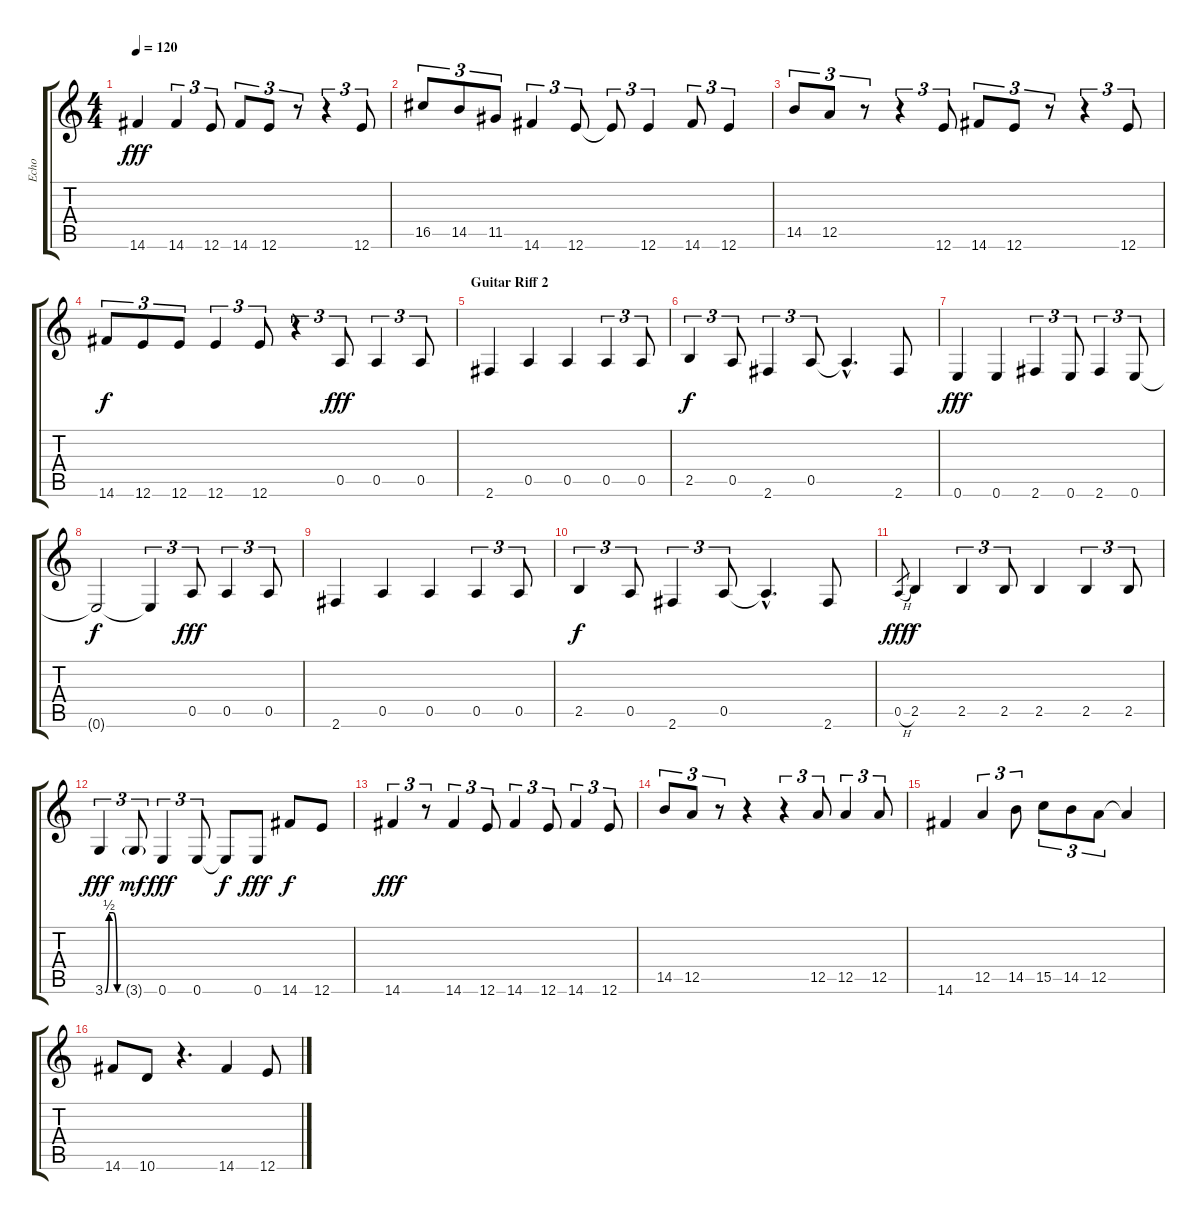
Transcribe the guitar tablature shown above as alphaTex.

\track ("Echo" "Echo") {instrument electricguitarjazz}
\staff {score tabs}
\tuning (E4 B3 G3 D3 A2 E2) {hide}
\ts (4 4)
\tempo 120
\clef g2
\ks c
14.6.4{dy fff} 14.6.4{tu (3 2)} 12.6.8{tu (3 2)} 14.6.8{tu (3 2)} 12.6.8{tu (3 2)} r.8{tu (3 2)} r.4{tu (3 2)} 12.6.8{tu (3 2)} |
16.5.8{tu (3 2)} 14.5.8{tu (3 2)} 11.5.8{tu (3 2)} 14.6.4{tu (3 2)} 12.6.8{tu (3 2)} 12.6{t}.8{tu (3 2)} 12.6.4{tu (3 2)} 14.6.8{tu (3 2)} 12.6.4{tu (3 2)} |
14.5.8{tu (3 2)} 12.5.8{tu (3 2)} r.8{tu (3 2)} r.4{tu (3 2)} 12.6.8{tu (3 2)} 14.6.8{tu (3 2)} 12.6.8{tu (3 2)} r.8{tu (3 2)} r.4{tu (3 2)} 12.6.8{tu (3 2)} |
14.6.8{tu (3 2) dy f} 12.6.8{tu (3 2)} 12.6.8{tu (3 2)} 12.6.4{tu (3 2)} 12.6.8{tu (3 2)} r.4{tu (3 2)} 0.5.8{tu (3 2) dy fff volume 16 instrument electricguitarjazz} 0.5.4{tu (3 2)} 0.5.8{tu (3 2)} |
\section ("" "Guitar Riff 2")
2.6.4 0.5.4 0.5.4 0.5.4{tu (3 2)} 0.5.8{tu (3 2)} |
2.5.4{tu (3 2) dy f} 0.5.8{tu (3 2)} 2.6.4{tu (3 2)} 0.5.8{tu (3 2)} 0.5{hac t}.4{d} 2.6.8 |
0.6.4{dy fff} 0.6.4 2.6.4{tu (3 2)} 0.6.8{tu (3 2)} 2.6.4{tu (3 2)} 0.6.8{tu (3 2)} |
0.6{t}.2{dy f} 0.6{t}.4{tu (3 2)} 0.5.8{tu (3 2) dy fff} 0.5.4{tu (3 2)} 0.5.8{tu (3 2)} |
2.6.4 0.5.4 0.5.4 0.5.4{tu (3 2)} 0.5.8{tu (3 2)} |
2.5.4{tu (3 2) dy f} 0.5.8{tu (3 2)} 2.6.4{tu (3 2)} 0.5.8{tu (3 2)} 0.5{hac t}.4{d} 2.6.8 |
0.5{h}.8{gr dy fff} 2.5.4{dy f} 2.5.4{tu (3 2)} 2.5.8{tu (3 2)} 2.5.4 2.5.4{tu (3 2)} 2.5.8{tu (3 2)} |
3.6{be (custom 0 0 15 2 30 2 45 0 60 0)}.4{tu (3 2) dy fff} 3.6{g}.8{tu (3 2) dy mf} 0.6.4{tu (3 2) dy fff} 0.6.8{tu (3 2)} 0.6{t}.8{dy f} 0.6.8{dy fff} 14.6.8{dy f volume 14 instrument trombone} 12.6.8 |
14.6.4{tu (3 2) dy fff volume 12 instrument trombone} r.8{tu (3 2)} 14.6.4{tu (3 2)} 12.6.8{tu (3 2)} 14.6.4{tu (3 2)} 12.6.8{tu (3 2)} 14.6.4{tu (3 2)} 12.6.8{tu (3 2)} |
14.5.8{tu (3 2)} 12.5.8{tu (3 2)} r.8{tu (3 2)} r.4 r.4{tu (3 2)} 12.5.8{tu (3 2)} 12.5.4{tu (3 2)} 12.5.8{tu (3 2)} |
14.6.4 12.5.4{tu (3 2)} 14.5.8{tu (3 2)} 15.5.8{tu (3 2)} 14.5.8{tu (3 2)} 12.5.8{tu (3 2)} 12.5{t}.4 |
14.6.8 10.6.8 r.4{d} 14.6.4 12.6.8
